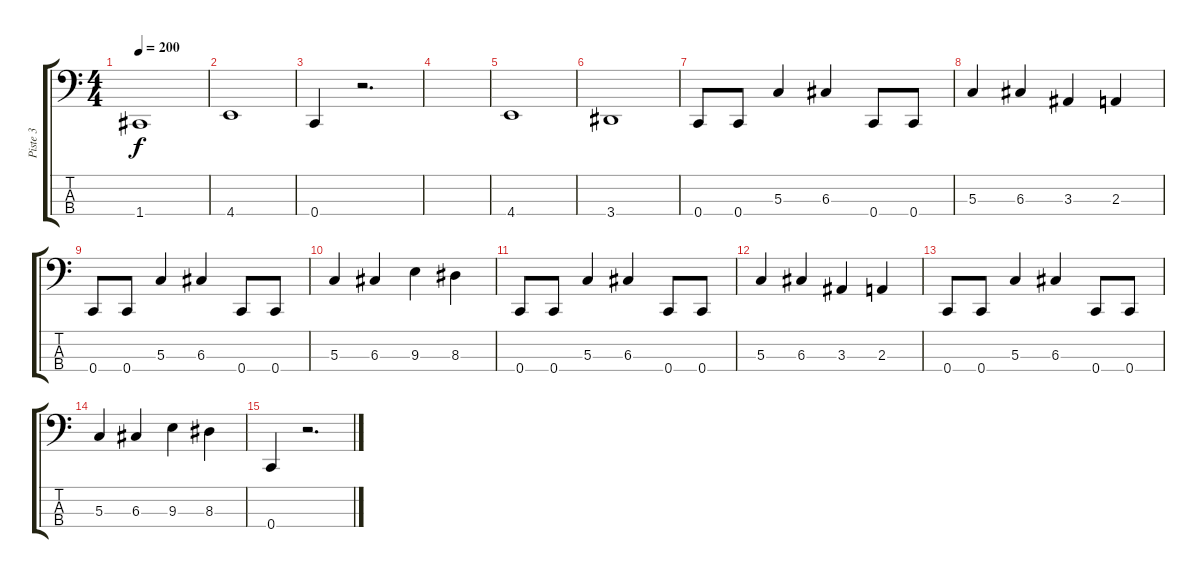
\track ("Piste 3" "Piste 3") {instrument electricbasspick}
\staff {score tabs}
\tuning (F2 C2 G1 C1) {hide}
\ts (4 4)
\tempo 200
\clef f4
\ks c
1.4.1{dy f} |
4.4.1 |
0.4.4 r.2{d} |
|
4.4.1 |
3.4.1 |
0.4.8 0.4.8 5.3.4 6.3.4 0.4.8 0.4.8 |
5.3.4 6.3.4 3.3.4 2.3.4 |
0.4.8 0.4.8 5.3.4 6.3.4 0.4.8 0.4.8 |
5.3.4 6.3.4 9.3.4 8.3.4 |
0.4.8 0.4.8 5.3.4 6.3.4 0.4.8 0.4.8 |
5.3.4 6.3.4 3.3.4 2.3.4 |
0.4.8 0.4.8 5.3.4 6.3.4 0.4.8 0.4.8 |
5.3.4 6.3.4 9.3.4 8.3.4 |
0.4.4 r.2{d}
